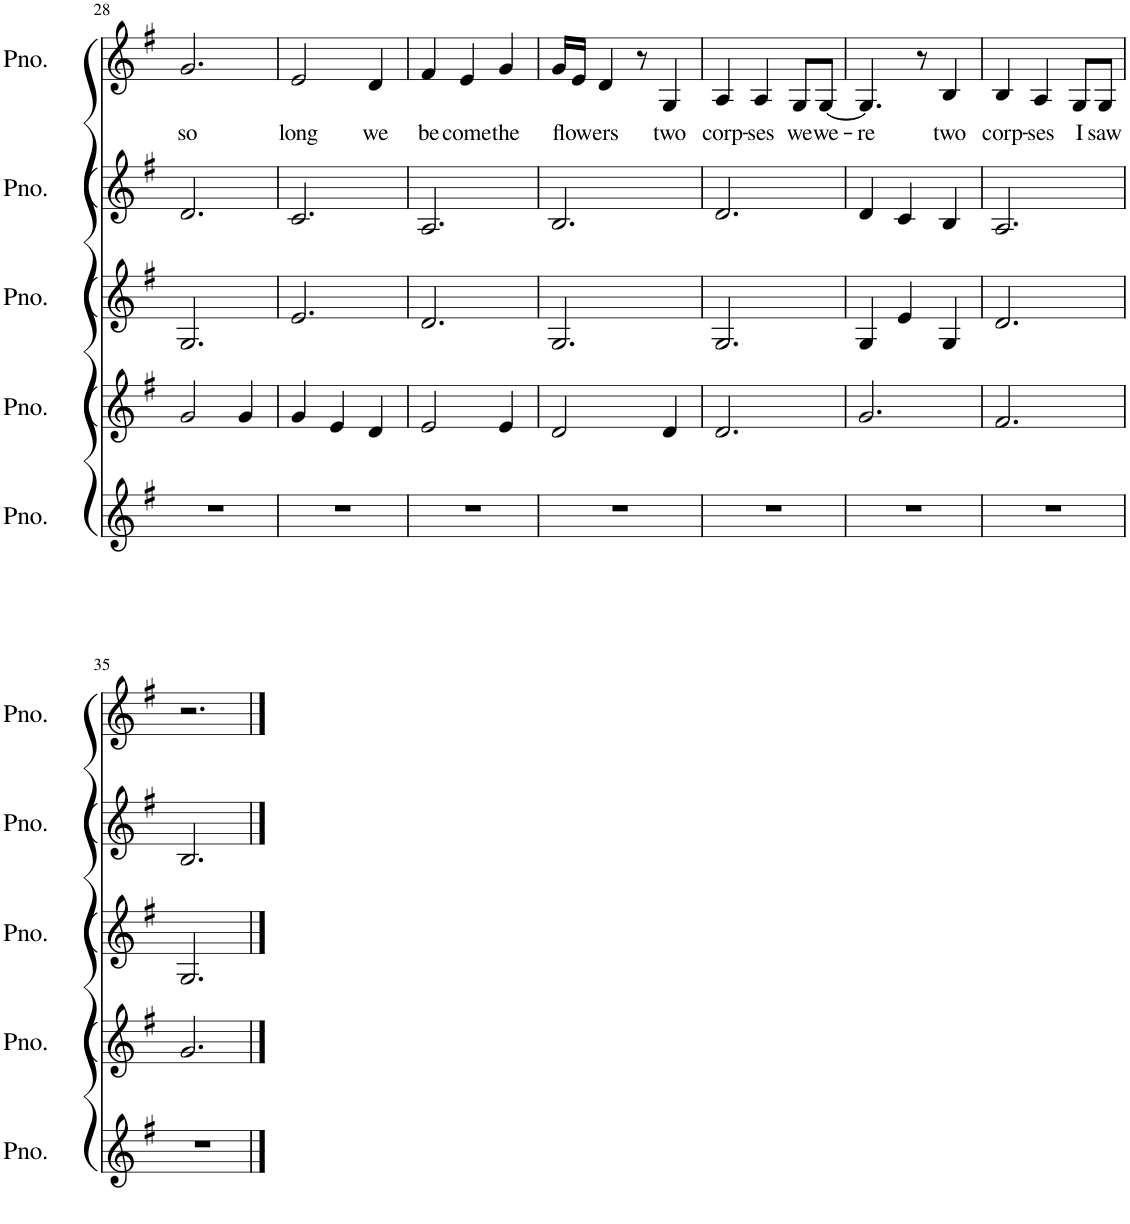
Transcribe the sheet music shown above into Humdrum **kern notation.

**kern	**kern	**kern	**kern	**kern	**text
*part5	*part4	*part3	*part2	*part1	*part1
*staff5	*staff4	*staff3	*staff2	*staff1	*staff1
*I"Piano	*I"Piano	*I"Piano	*I"Piano	*I"Piano	*
*I'Pno.	*I'Pno.	*I'Pno.	*I'Pno.	*I'Pno.	*
!!LO:PB:g=z
*clefG2	*clefG2	*clefG2	*clefG2	*clefG2	*
*k[f#]	*k[f#]	*k[f#]	*k[f#]	*k[f#]	*
*M3/4	*M3/4	*M3/4	*M3/4	*M3/4	*
=28	=28	=28	=28	=28	=28
!	!	!	!	!	!LO:LY:b
2.r	2g/	2.G/	2.d/	2.g/	so
.	4g/	.	.	.	.
=29	=29	=29	=29	=29	=29
!	!	!	!	!	!LO:LY:b
2.r	4g/	2.e/	2.c/	2e/	long
.	4e/	.	.	.	.
!	!	!	!	!	!LO:LY:b
.	4d/	.	.	4d/	we
=30	=30	=30	=30	=30	=30
!	!	!	!	!	!LO:LY:b
2.r	2e/	2.d/	2.A/	4f#/	be-
!	!	!	!	!	!LO:LY:b
.	.	.	.	4e/	-come
!	!	!	!	!	!LO:LY:b
.	4e/	.	.	4g/	the
=31	=31	=31	=31	=31	=31
!	!	!	!	!	!LO:LY:b
2.r	2d/	2.G/	2.B/	16g/LL	fl-
!	!	!	!	!	!LO:LY:b
.	.	.	.	16e/JJ	-ow-
!	!	!	!	!	!LO:LY:b
.	.	.	.	4d/	-ers
.	.	.	.	8r	.
!	!	!	!	!	!LO:LY:b
.	4d/	.	.	4G/	two
=32	=32	=32	=32	=32	=32
!	!	!	!	!	!LO:LY:b
2.r	2.d/	2.G/	2.d/	4A/	corp-
!	!	!	!	!	!LO:LY:b
.	.	.	.	4A/	-ses
!	!	!	!	!	!LO:LY:b
.	.	.	.	8G/L	we
!	!	!	!	!	!LO:LY:b
.	.	.	.	[8G/J	we-
=33	=33	=33	=33	=33	=33
!	!	!	!	!	!LO:LY:b
2.r	2.g/	4G/	4d/	4.G/]	-re
.	.	4e/	4c/	.	.
.	.	.	.	8r	.
!	!	!	!	!	!LO:LY:b
.	.	4G/	4B/	4B/	two
=34	=34	=34	=34	=34	=34
!	!	!	!	!	!LO:LY:b
2.r	2.f#/	2.d/	2.A/	4B/	corp-
!	!	!	!	!	!LO:LY:b
.	.	.	.	4A/	-ses
!	!	!	!	!	!LO:LY:b
.	.	.	.	8G/L	I
!	!	!	!	!	!LO:LY:b
.	.	.	.	8G/J	saw
!!LO:LB:g=z
=35	=35	=35	=35	=35	=35
2.r	2.g/	2.G/	2.B/	2.r	.
==	==	==	==	==	==
*-	*-	*-	*-	*-	*-
